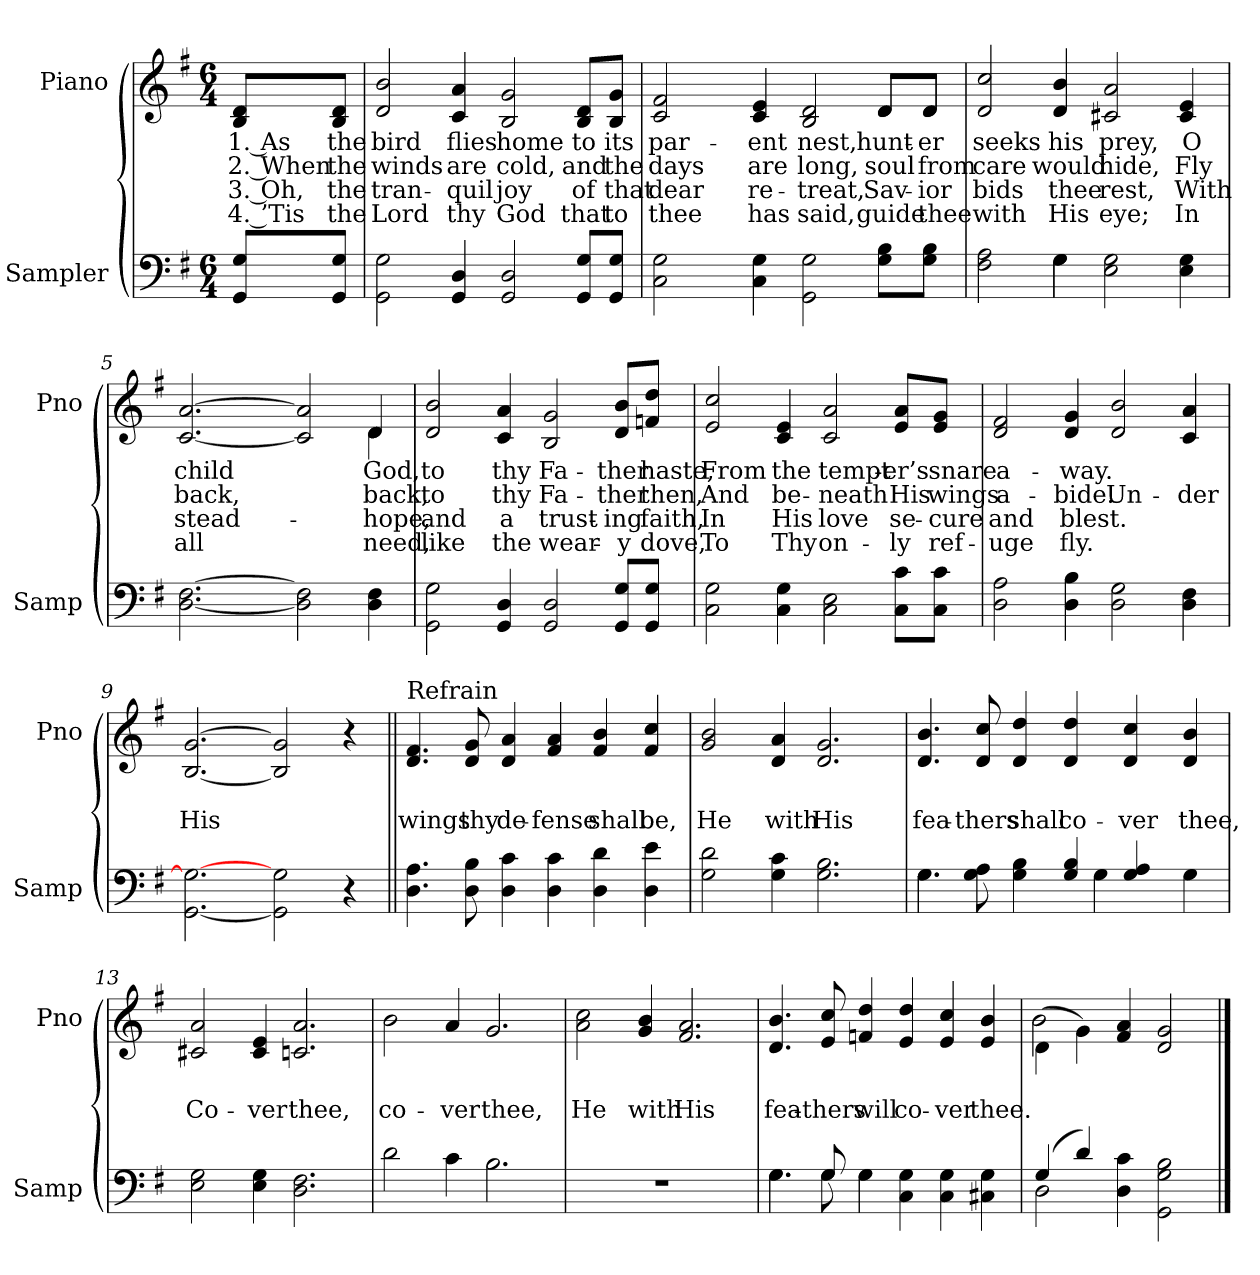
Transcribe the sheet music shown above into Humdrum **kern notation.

**kern	**kern	**text	**text	**text	**text
*part2	*part1	*part1	*part1	*part1	*part1
*staff2	*staff1	*staff1	*staff1	*staff1	*staff1
*I"Sampler	*I"Piano	*	*	*	*
*I'Samp	*I'Pno	*	*	*	*
*clefF4	*clefG2	*	*	*	*
*k[f#]	*k[f#]	*	*	*	*
*G:	*G:	*	*	*	*
*M6/4	*M6/4	*	*	*	*
=1	=1	=1	=1	=1	=1
8GG/ 8G/L	8B/ 8d/L	1. As	2. When	3. Oh,	4. ’Tis
8GG/ 8G/J	8B/ 8d/J	the	the	the	the
=2	=2	=2	=2	=2	=2
2GG\ 2G\	2d 2b	bird	winds	tran-	Lord
4GG 4D	4c 4a	flies	are	-quil	thy
2GG 2D	2B 2g	home	cold,	joy	God
8GG/ 8G/L	8B/ 8d/L	to	and	of	that
8GG/ 8G/J	8B/ 8g/J	its	the	that	to
=3	=3	=3	=3	=3	=3
*	*^	*	*	*	*
2C 2G	2c 2f#	4ryy	par-	days	dear	thee
*	*v	*v	*	*	*	*
4C 4G	4c 4e	-ent	are	re-	has
2GG\ 2G\	2B 2d	nest,	long,	-treat,	said,
*	*^	*	*	*	*
8G\ 8B\L	8d/L	8d/L	hunt-	soul	Sav-	guide
8G\ 8B\J	8d/J	8d/J	-er	from	-ior	thee
*	*v	*v	*	*	*	*
=4	=4	=4	=4	=4	=4
*^	*	*	*	*	*
2F# 2A	2ryy	2d 2cc	seeks	care	bids	with
4G\	4G	4d 4b	his	would	thee	His
2E 2G	2.ryy	2c#X 2a	prey,	hide,	rest,	eye;
4E 4G	.	4c# 4e	O	Fly	With	In
*v	*v	*	*	*	*	*
=5	=5	=5	=5	=5	=5
*	*^	*	*	*	*
[2.D [2.F#	[2.c [2.a	4ryy	child	back,	stead-	all
*	*v	*v	*	*	*	*
2D] 2F#]	2c] 2a]	.	.	.	.
*	*^	*	*	*	*
4D 4F#	4d/	4d	God,	back,	hope,	need,
*	*v	*v	*	*	*	*
=6	=6	=6	=6	=6	=6
2GG\ 2G\	2d 2b	to	to	and	like
4GG 4D	4c 4a	thy	thy	a	the
2GG 2D	2B 2g	Fa-	Fa-	trust-	wear-
8GG/ 8G/L	8d/ 8b/L	-ther	-ther	-ing	-y
8GG/ 8G/J	8fn/ 8dd/J	haste,	then,	faith,	dove,
=7	=7	=7	=7	=7	=7
2C 2G	2e 2cc	From	And	In	To
4C 4G	4c 4e	the	be-	His	Thy
2C 2E	2c 2a	tempt-	-neath	love	on-
8C\ 8c\L	8e/ 8a/L	-er’s	His	se-	-ly
8C\ 8c\J	8e/ 8g/J	snare	wings	-cure	ref-
=8	=8	=8	=8	=8	=8
2D 2A	2d 2f#	a-	a-	and	-uge
4D 4B	4d 4g	-way.	-bide.	blest.	fly.
2D 2G	2d 2b	.	Un-	.	.
4D 4F#	4c 4a	.	-der	.	.
=9	=9	=9	=9	=9	=9
[2.GG\ 2.G\_	[2.B [2.g	.	His	.	.
2GG\] 2G\	2B] 2g]	.	.	.	.
4r	4r	.	.	.	.
=10||	=10||	=10||	=10||	=10||	=10||
!	!LO:TX:t=Refrain	!	!	!	!
4.D 4.A	4.d 4.f#	.	wings	.	.
8D 8B	8d 8g	.	thy	.	.
4D 4c	4d 4a	.	de-	.	.
4D 4c	4f# 4a	.	-fense	.	.
4D 4d	4f# 4b	.	shall	.	.
4D 4e	4f# 4cc	.	be,	.	.
=11	=11	=11	=11	=11	=11
2G 2d	2g 2b	.	He	.	.
4G 4c	4d 4a	.	with	.	.
2.G 2.B	2.d 2.g	.	His	.	.
=12	=12	=12	=12	=12	=12
*^	*	*	*	*	*
4.G\	4.G	4.d 4.b	.	fea-	.	.
8G 8A	2ryy	8d 8cc	.	-thers	.	.
4G 4B	.	4d 4dd	.	shall	.	.
4G 4B	.	4d 4dd	.	co-	.	.
.	4G	.	.	.	.	.
4G 4A	.	4d 4cc	.	-ver	.	.
.	4.ryy	.	.	.	.	.
4G\	.	4d 4b	.	thee,	.	.
*v	*v	*	*	*	*	*
=13	=13	=13	=13	=13	=13
2E 2G	2c#X 2a	.	Co-	.	.
4E 4G	4c# 4e	.	-ver	.	.
2.D 2.F#	2.cn 2.a	.	thee,	.	.
=14	=14	=14	=14	=14	=14
2d	2b	.	co-	.	.
4c	4a	.	-ver	.	.
2.B	2.g	.	thee,	.	.
=15	=15	=15	=15	=15	=15
!LO:N:vis=1	!	!	!	!	!
1.r	2a 2cc	.	He	.	.
.	4g 4b	.	with	.	.
.	2.f# 2.a	.	His	.	.
=16	=16	=16	=16	=16	=16
*^	*	*	*	*	*
4.G\	4.G	4.d 4.b	.	fea-	.	.
8G/	8G	8e 8cc	.	-thers	.	.
4G\	4G	4fn 4dd	.	will	.	.
4C 4G	2.ryy	4e 4dd	.	co-	.	.
4C 4G	.	4e 4cc	.	-ver	.	.
4C#X 4G	.	4e 4b	.	thee.	.	.
=17	=17	=17	=17	=17	=17	=17
*	*	*^	*	*	*	*
(4G/	2D	(4d\	2b	.	.	.	.
4d/)	.	4g\)	.	.	.	.	.
4D 4c	2.ryy	4f# 4a	2.ryy	.	.	.	.
2GG 2G 2B	.	2d 2g	.	.	.	.	.
*v	*v	*	*	*	*	*	*
*	*v	*v	*	*	*	*
==	==	==	==	==	==
*-	*-	*-	*-	*-	*-
